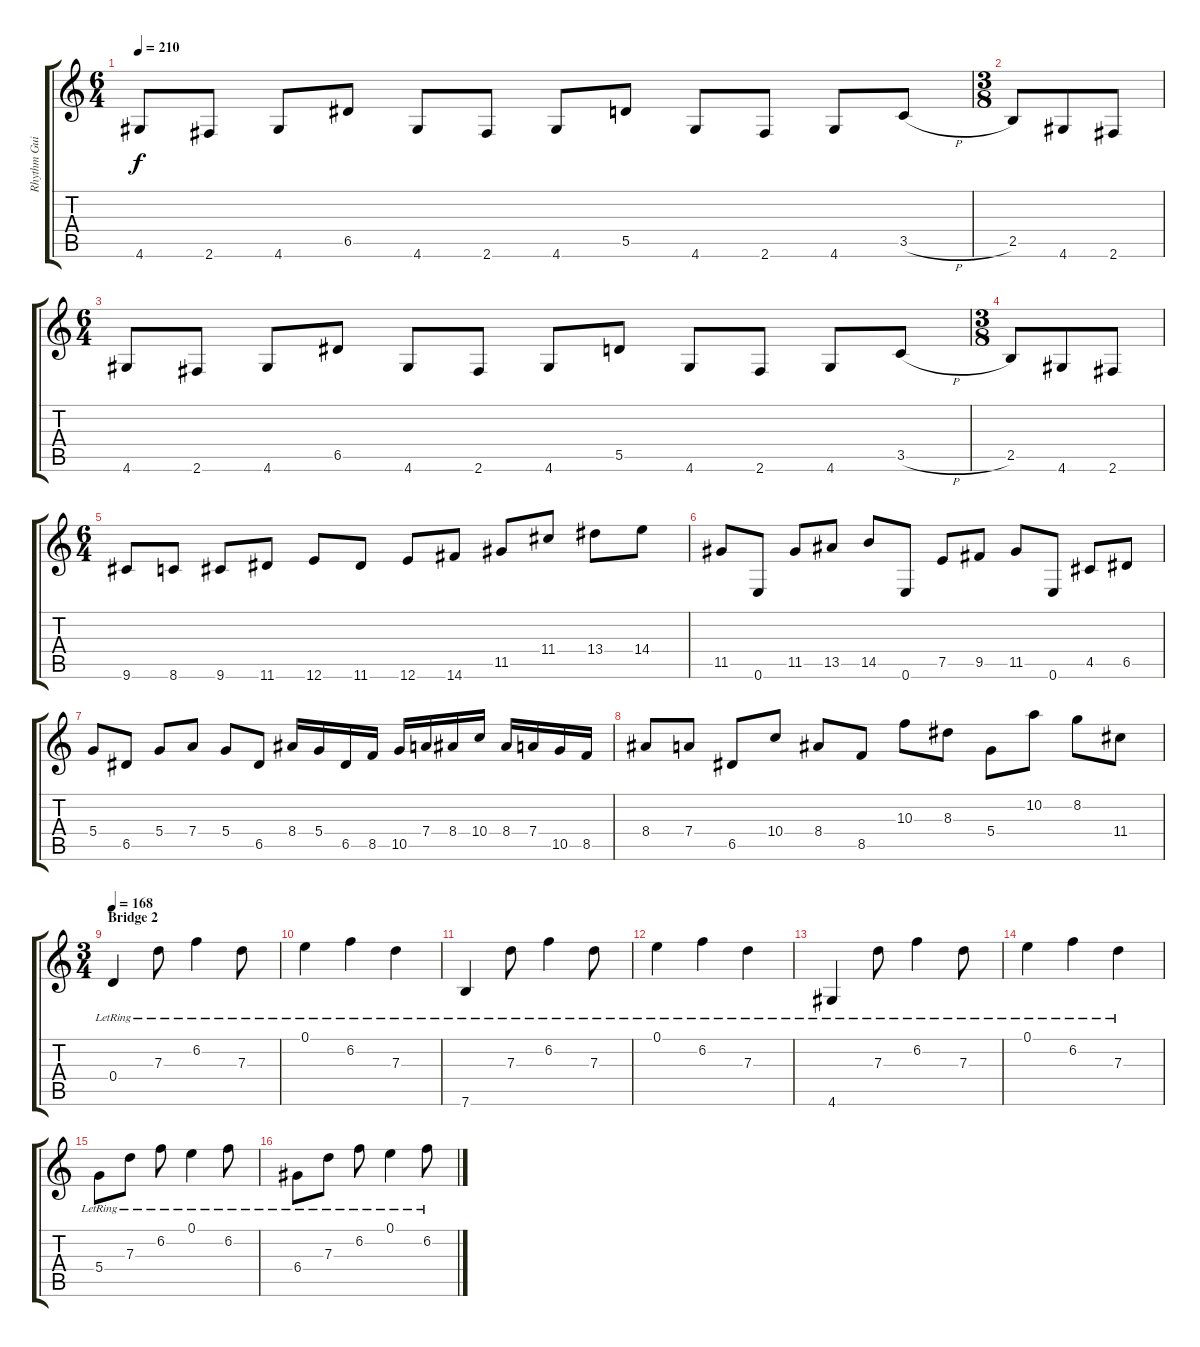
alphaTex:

\track ("Rhythm Guitar" "Rhythm Gui") {instrument distortionguitar}
\staff {score tabs}
\tuning (E4 B3 G3 D3 A2 E2) {hide}
\ts (6 4)
\tempo 210
\clef g2
\ks c
4.6.8{dy f} 2.6.8 4.6.8 6.5.8 4.6.8 2.6.8 4.6.8 5.5.8 4.6.8 2.6.8 4.6.8 3.5{h}.8 |
\ts (3 8)
2.5.8 4.6.8 2.6.8 |
\ts (6 4)
4.6.8 2.6.8 4.6.8 6.5.8 4.6.8 2.6.8 4.6.8 5.5.8 4.6.8 2.6.8 4.6.8 3.5{h}.8 |
\ts (3 8)
2.5.8 4.6.8 2.6.8 |
\ts (6 4)
9.6.8 8.6.8 9.6.8 11.6.8 12.6.8 11.6.8 12.6.8 14.6.8 11.5.8 11.4.8 13.4.8 14.4.8 |
11.5.8 0.6.8 11.5.8 13.5.8 14.5.8 0.6.8 7.5.8 9.5.8 11.5.8 0.6.8 4.5.8 6.5.8 |
5.4.8 6.5.8 5.4.8 7.4.8 5.4.8 6.5.8 8.4.16 5.4.16 6.5.16 8.5.16 10.5.16 7.4.16 8.4.16 10.4.16 8.4.16 7.4.16 10.5.16 8.5.16 |
8.4.8 7.4.8 6.5.8 10.4.8 8.4.8 8.5.8 10.3.8 8.3.8 5.4.8 10.2.8 8.2.8 11.4.8 |
\ts (3 4)
\section ("" "Bridge 2")
\tempo 168
0.4{lr}.4{instrument acousticguitarsteel} 7.3{lr}.8 6.2{lr}.4 7.3{lr}.8 |
0.1{lr}.4 6.2{lr}.4 7.3{lr}.4 |
7.6{lr}.4 7.3{lr}.8 6.2{lr}.4 7.3{lr}.8 |
0.1{lr}.4 6.2{lr}.4 7.3{lr}.4 |
4.6{lr}.4 7.3{lr}.8 6.2{lr}.4 7.3{lr}.8 |
0.1{lr}.4 6.2{lr}.4 7.3{lr}.4 |
5.4{lr}.8 7.3{lr}.8 6.2{lr}.8 0.1{lr}.4 6.2{lr}.8 |
6.4{lr}.8 7.3{lr}.8 6.2{lr}.8 0.1{lr}.4 6.2{lr}.8
